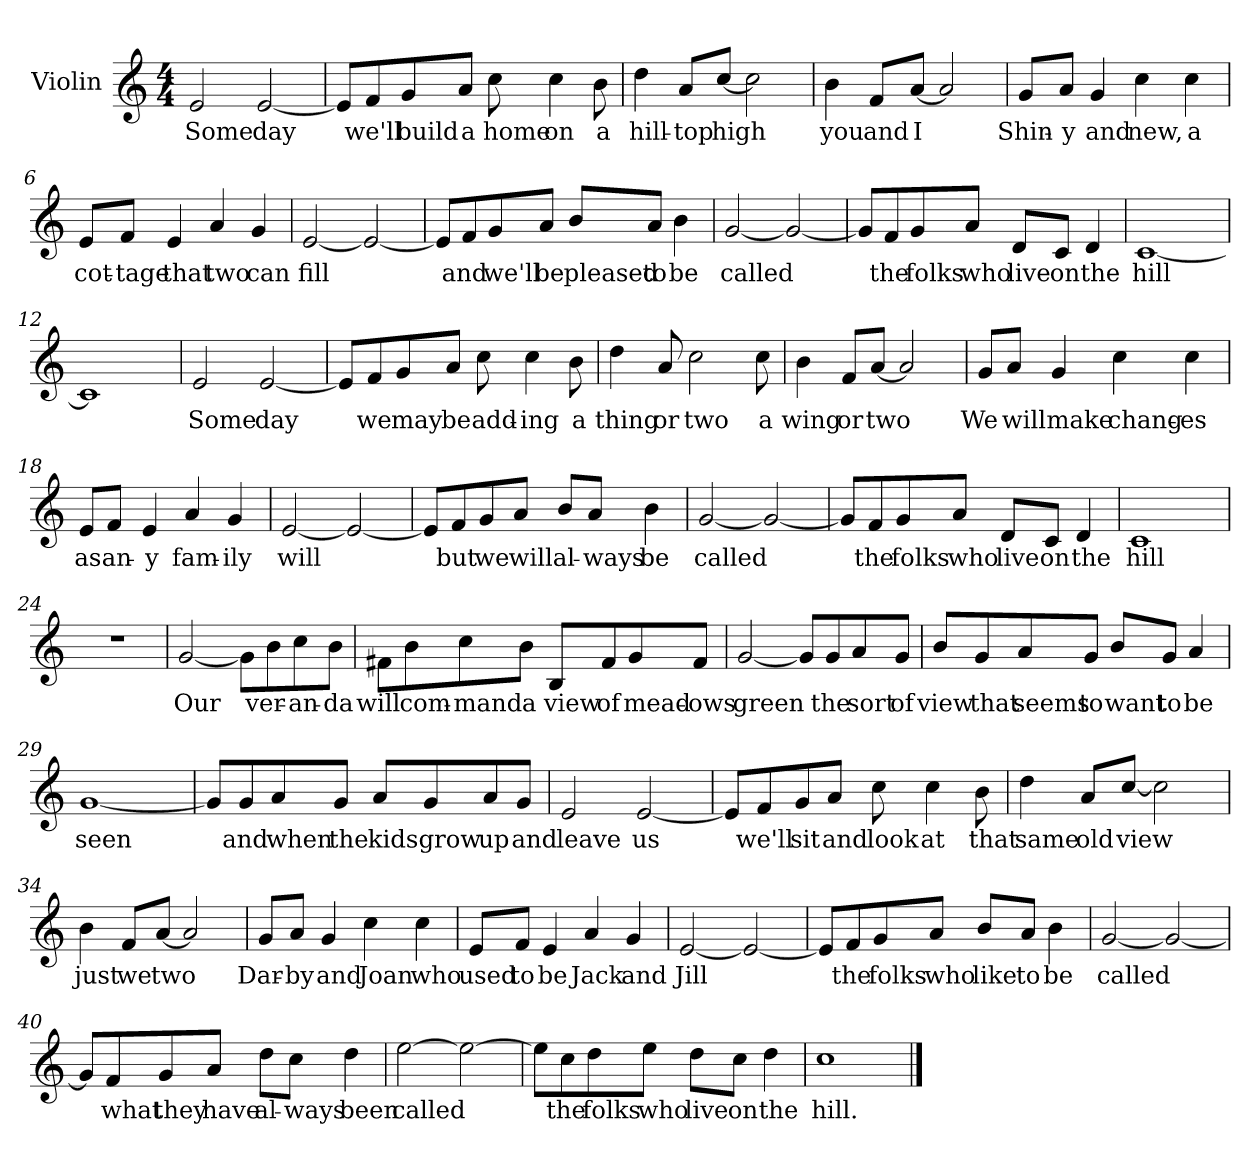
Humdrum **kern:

**kern	**text
*part1	*part1
*staff1	*staff1
*I"Violin	*
*I'Vln	*
*clefG2	*
*k[]	*
*C:	*
*M4/4	*
=1	=1
2e/	Some
[2e/	day
=2	=2
8e/L]	.
8f/	we'll
8g/	build
8a/J	a
8cc\	home
4cc\	on
8b\	a
=3	=3
4dd\	hill-
8a/L	-top
[8cc/J	high
2cc\]	.
=4	=4
4b\	you
8f/L	and
[8a/J	I
2a/]	.
!!LO:LB:g=z
=5	=5
8g/L	Shin-
8a/J	-y
4g/	and
4cc\	new,
4cc\	a
=6	=6
8e/L	cot-
8f/J	-tage
4e/	that
4a/	two
4g/	can
=7	=7
[2e/	fill
2e/_	.
=8	=8
8e/L]	.
8f/	and
8g/	we'll
8a/J	be
8b/L	pleased
8a/J	to
4b\	be
!!LO:LB:g=z
=9	=9
[2g/	called
2g/_	.
=10	=10
8g/L]	.
8f/	the
8g/	folks
8a/J	who
8d/L	live
8c/J	on
4d/	the
=11	=11
[1c	hill
=12	=12
1c]	.
!!LO:LB:g=z
=13	=13
2e/	Some
[2e/	day
=14	=14
8e/L]	.
8f/	we
8g/	may
8a/J	be
8cc\	add-
4cc\	-ing
8b\	a
=15	=15
4dd\	thing
8a/	or
2cc\	two
8cc\	a
=16	=16
4b\	wing
8f/L	or
[8a/J	two
2a/]	.
!!LO:LB:g=z
=17	=17
8g/L	We
8a/J	will
4g/	make
4cc\	chang-
4cc\	-es
=18	=18
8e/L	as
8f/J	an-
4e/	-y
4a/	fam-
4g/	-ily
=19	=19
[2e/	will
2e/_	.
=20	=20
8e/L]	.
8f/	but
8g/	we
8a/J	will
8b/L	al-
8a/J	-ways
4b\	be
!!LO:LB:g=z
=21	=21
[2g/	called
2g/_	.
=22	=22
8g/L]	.
8f/	the
8g/	folks
8a/J	who
8d/L	live
8c/J	on
4d/	the
=23	=23
1c	hill
=24	=24
1r	.
!!LO:LB:g=z
=25	=25
[2g/	Our
8g\L]	.
8b\	ver-
8cc\	-an-
8b\J	-da
=26	=26
8f#X\L	will
8b\	com-
8cc\	-mand
8b\J	a
8B/L	view
8f#/	of
8g/	mead-
8f#/J	-ows
=27	=27
[2g/	green
8g/L]	.
8g/	the
8a/	sort
8g/J	of
!!LO:LB:g=z
=28	=28
8b/L	view
8g/	that
8a/	seems
8g/J	to
8b/L	want
8g/J	to
4a/	be
=29	=29
[1g	seen
=30	=30
8g/L]	.
8g/	and
8a/	when
8g/J	the
8a/L	kids
8g/	grow
8a/	up
8g/J	and
=31	=31
2e/	leave
[2e/	us
!!LO:PB:g=z
=32	=32
8e/L]	.
8f/	we'll
8g/	sit
8a/J	and
8cc\	look
4cc\	at
8b\	that
=33	=33
4dd\	same
8a/L	old
[8cc/J	view
2cc\]	.
=34	=34
4b\	just
8f/L	we
[8a/J	two
2a/]	.
=35	=35
8g/L	Dar-
8a/J	-by
4g/	and
4cc\	Joan
4cc\	who
!!LO:LB:g=z
=36	=36
8e/L	used
8f/J	to
4e/	be
4a/	Jack
4g/	and
=37	=37
[2e/	Jill
2e/_	.
=38	=38
8e/L]	.
8f/	the
8g/	folks
8a/J	who
8b/L	like
8a/J	to
4b\	be
=39	=39
[2g/	called
2g/_	.
!!LO:LB:g=z
=40	=40
8g/L]	.
8f/	what
8g/	they
8a/J	have
8dd\L	al-
8cc\J	-ways
4dd\	been
=41	=41
[2ee\	called
2ee\_	.
=42	=42
8ee\L]	.
8cc\	the
8dd\	folks
8ee\J	who
8dd\L	live
8cc\J	on
4dd\	the
=43	=43
1cc	hill.
==	==
*-	*-
